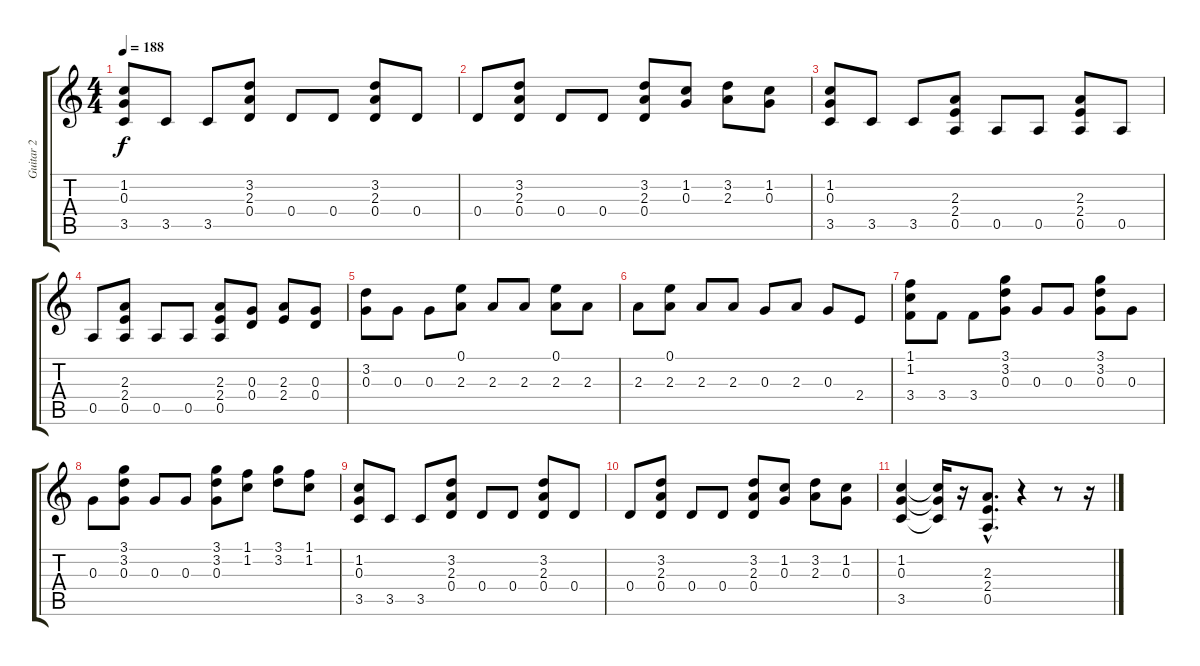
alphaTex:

\track ("Guitar 2" "Guitar 2") {instrument distortionguitar}
\staff {score tabs}
\tuning (E4 B3 G3 D3 A2 E2) {hide}
\ts (4 4)
\tempo 188
\clef g2
\ks c
(1.2 0.3 3.5).8{dy f} 3.5.8 3.5.8 (3.2 2.3 0.4).8 0.4.8 0.4.8 (3.2 2.3 0.4).8 0.4.8 |
0.4.8 (3.2 2.3 0.4).8 0.4.8 0.4.8 (3.2 2.3 0.4).8 (1.2 0.3).8 (3.2 2.3).8 (1.2 0.3).8 |
(1.2 0.3 3.5).8 3.5.8 3.5.8 (2.3 2.4 0.5).8 0.5.8 0.5.8 (2.3 2.4 0.5).8 0.5.8 |
0.5.8 (2.3 2.4 0.5).8 0.5.8 0.5.8 (2.3 2.4 0.5).8 (0.3 0.4).8 (2.3 2.4).8 (0.3 0.4).8 |
(3.2 0.3).8 0.3.8 0.3.8 (0.1 2.3).8 2.3.8 2.3.8 (0.1 2.3).8 2.3.8 |
2.3.8 (0.1 2.3).8 2.3.8 2.3.8 0.3.8 2.3.8 0.3.8 2.4.8 |
(1.1 1.2 3.4).8 3.4.8 3.4.8 (3.1 3.2 0.3).8 0.3.8 0.3.8 (3.1 3.2 0.3).8 0.3.8 |
0.3.8 (3.1 3.2 0.3).8 0.3.8 0.3.8 (3.1 3.2 0.3).8 (1.1 1.2).8 (3.1 3.2).8 (1.1 1.2).8 |
(1.2 0.3 3.5).8 3.5.8 3.5.8 (3.2 2.3 0.4).8 0.4.8 0.4.8 (3.2 2.3 0.4).8 0.4.8 |
0.4.8 (3.2 2.3 0.4).8 0.4.8 0.4.8 (3.2 2.3 0.4).8 (1.2 0.3).8 (3.2 2.3).8 (1.2 0.3).8 |
(1.2 0.3 3.5).4 (1.2{t} 0.3{t} 3.5{t}).16 r.16 (2.3{hac} 2.4{hac} 0.5{hac}).8{d} r.4 r.8 r.16
